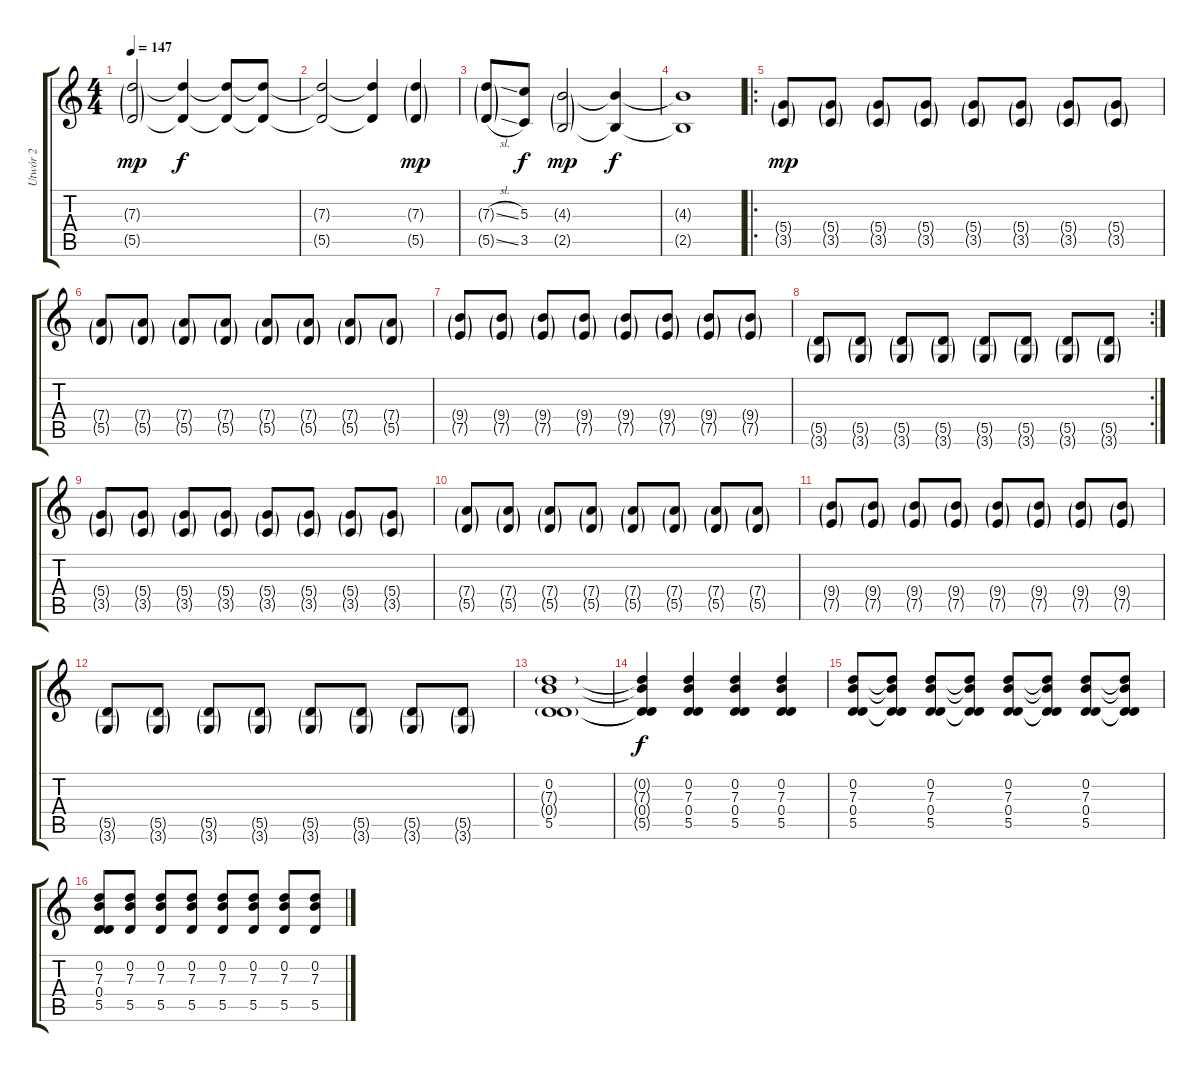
\track ("Utwór 2" "Utwór 2") {instrument acousticguitarsteel}
\staff {score tabs}
\tuning (E4 B3 G3 D3 A2 E2) {hide}
\ts (4 4)
\tempo 147
\clef g2
\ks c
(7.3{g} 5.5{g}).2{dy mp} (7.3{t} 5.5{t}).4{dy f} (7.3{t} 5.5{t}).8 (7.3{t} 5.5{t}).8 |
(7.3{t} 5.5{t}).2 (7.3{t} 5.5{t}).4 (7.3{g} 5.5{g}).4{dy mp} |
(7.3{sl g} 5.5{sl g}).8 (5.3 3.5).8{dy f} (4.3{g} 2.5{g}).2{dy mp} (4.3{t} 2.5{t}).4{dy f} |
(4.3{t} 2.5{t}).1 |
\ro
(5.4{g} 3.5{g}).8{dy mp instrument electricguitarmuted} (5.4{g} 3.5{g}).8 (5.4{g} 3.5{g}).8 (5.4{g} 3.5{g}).8 (5.4{g} 3.5{g}).8 (5.4{g} 3.5{g}).8 (5.4{g} 3.5{g}).8 (5.4{g} 3.5{g}).8 |
(7.4{g} 5.5{g}).8 (7.4{g} 5.5{g}).8 (7.4{g} 5.5{g}).8 (7.4{g} 5.5{g}).8 (7.4{g} 5.5{g}).8 (7.4{g} 5.5{g}).8 (7.4{g} 5.5{g}).8 (7.4{g} 5.5{g}).8 |
(9.4{g} 7.5{g}).8{instrument electricguitarmuted} (9.4{g} 7.5{g}).8 (9.4{g} 7.5{g}).8 (9.4{g} 7.5{g}).8 (9.4{g} 7.5{g}).8 (9.4{g} 7.5{g}).8 (9.4{g} 7.5{g}).8 (9.4{g} 7.5{g}).8 |
\rc 2
(5.5{g} 3.6{g}).8 (5.5{g} 3.6{g}).8 (5.5{g} 3.6{g}).8 (5.5{g} 3.6{g}).8 (5.5{g} 3.6{g}).8 (5.5{g} 3.6{g}).8 (5.5{g} 3.6{g}).8 (5.5{g} 3.6{g}).8 |
(5.4{g} 3.5{g}).8{instrument electricguitarmuted} (5.4{g} 3.5{g}).8 (5.4{g} 3.5{g}).8 (5.4{g} 3.5{g}).8 (5.4{g} 3.5{g}).8 (5.4{g} 3.5{g}).8 (5.4{g} 3.5{g}).8 (5.4{g} 3.5{g}).8 |
(7.4{g} 5.5{g}).8 (7.4{g} 5.5{g}).8 (7.4{g} 5.5{g}).8 (7.4{g} 5.5{g}).8 (7.4{g} 5.5{g}).8 (7.4{g} 5.5{g}).8 (7.4{g} 5.5{g}).8 (7.4{g} 5.5{g}).8 |
(9.4{g} 7.5{g}).8{instrument electricguitarmuted} (9.4{g} 7.5{g}).8 (9.4{g} 7.5{g}).8 (9.4{g} 7.5{g}).8 (9.4{g} 7.5{g}).8 (9.4{g} 7.5{g}).8 (9.4{g} 7.5{g}).8 (9.4{g} 7.5{g}).8 |
(5.5{g} 3.6{g}).8 (5.5{g} 3.6{g}).8 (5.5{g} 3.6{g}).8 (5.5{g} 3.6{g}).8 (5.5{g} 3.6{g}).8 (5.5{g} 3.6{g}).8 (5.5{g} 3.6{g}).8 (5.5{g} 3.6{g}).8 |
(0.2 7.3{g} 0.4{g} 5.5).1{instrument distortionguitar} |
(0.2{t} 7.3{t} 0.4{t} 5.5{t}).4{dy f instrument distortionguitar} (0.2 7.3 0.4 5.5).4 (0.2 7.3 0.4 5.5).4 (0.2 7.3 0.4 5.5).4 |
(0.2 7.3 0.4 5.5).8 (0.2{t} 7.3{t} 0.4{t} 5.5{t}).8 (0.2 7.3 0.4 5.5).8 (0.2{t} 7.3{t} 0.4{t} 5.5{t}).8 (0.2 7.3 0.4 5.5).8 (0.2{t} 7.3{t} 0.4{t} 5.5{t}).8 (0.2 7.3 0.4 5.5).8 (0.2{t} 7.3{t} 0.4{t} 5.5{t}).8 |
(0.2 7.3 0.4 5.5).8{instrument distortionguitar} (0.2 7.3 5.5).8 (0.2 7.3 5.5).8 (0.2 7.3 5.5).8 (0.2 7.3 5.5).8 (0.2 7.3 5.5).8 (0.2 7.3 5.5).8 (0.2 7.3 5.5).8
